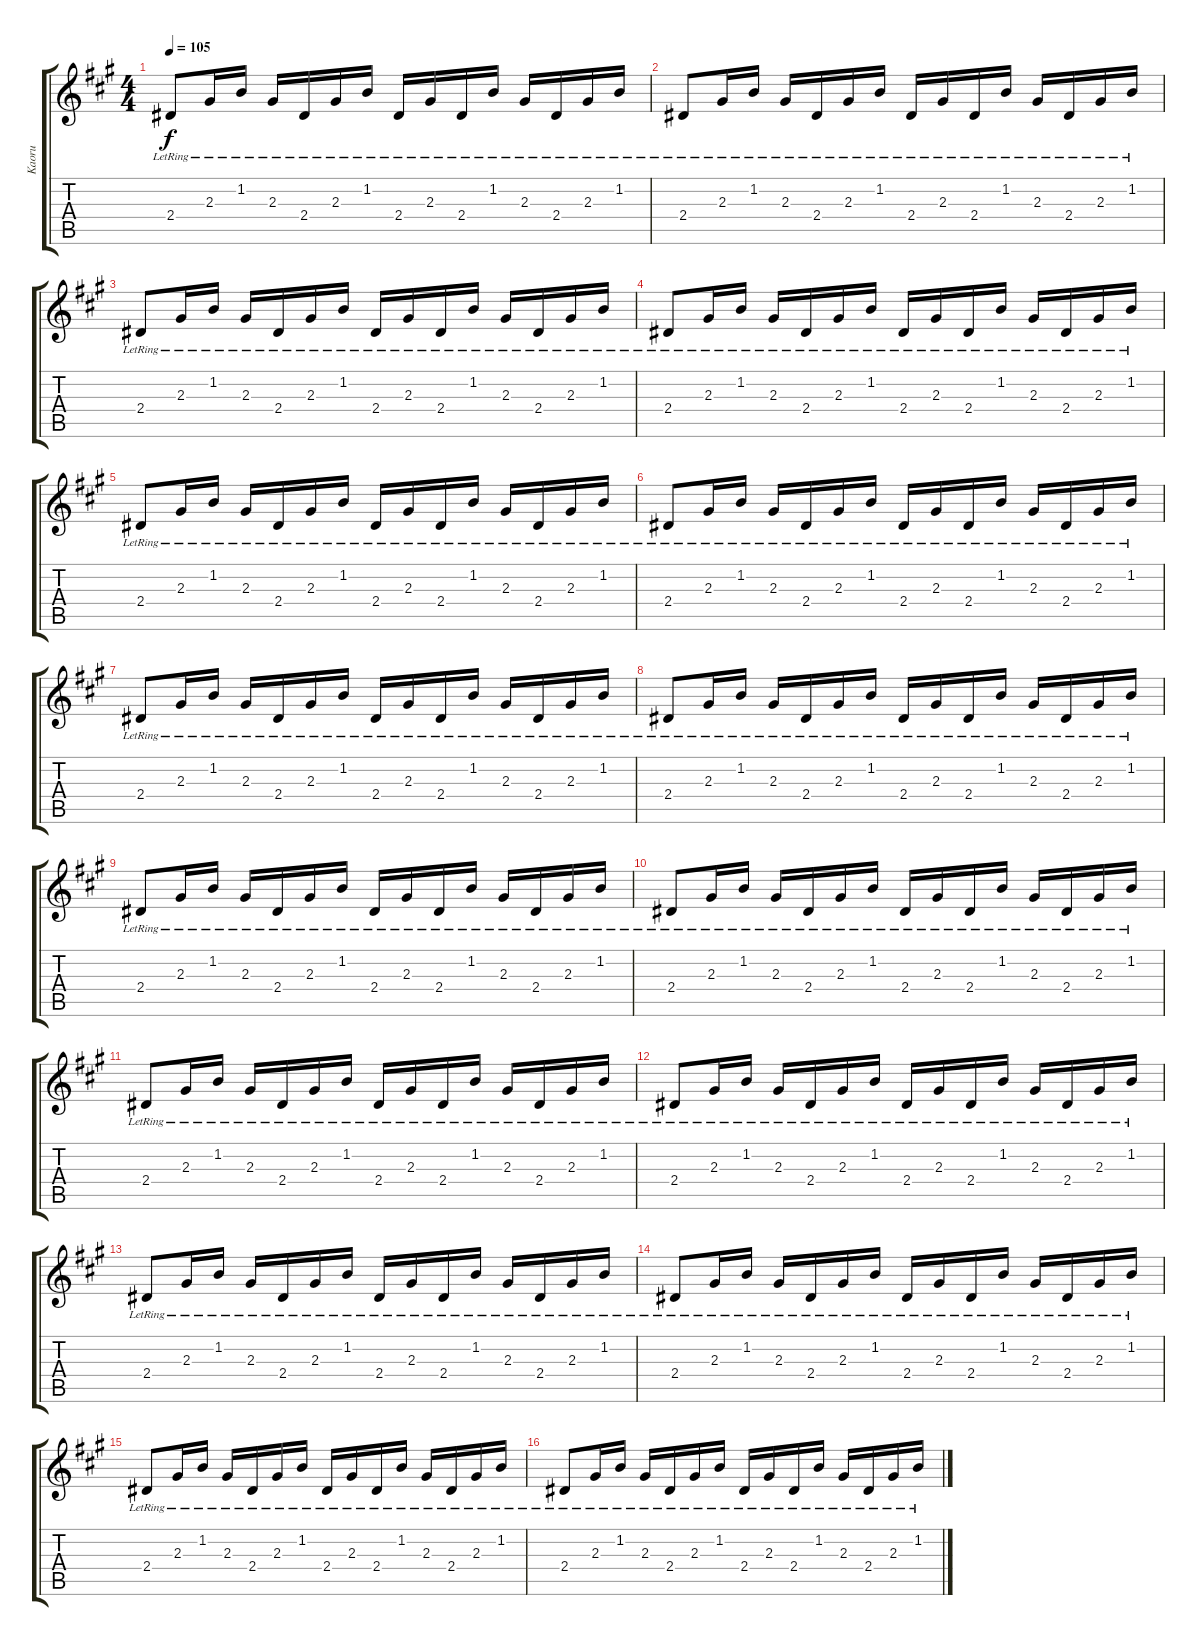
\track ("Kaoru" "Kaoru") {instrument acousticguitarsteel}
\staff {score tabs}
\tuning (Eb4 Bb3 Gb3 Db3 Ab2 Db2) {hide}
\ts (4 4)
\tempo 105
\clef g2
\ks f#minor
2.4{lr}.8{dy f} 2.3{lr}.16 1.2{lr}.16 2.3{lr}.16 2.4{lr}.16 2.3{lr}.16 1.2{lr}.16 2.4{lr}.16 2.3{lr}.16 2.4{lr}.16 1.2{lr}.16 2.3{lr}.16 2.4{lr}.16 2.3{lr}.16 1.2{lr}.16 |
2.4{lr}.8 2.3{lr}.16 1.2{lr}.16 2.3{lr}.16 2.4{lr}.16 2.3{lr}.16 1.2{lr}.16 2.4{lr}.16 2.3{lr}.16 2.4{lr}.16 1.2{lr}.16 2.3{lr}.16 2.4{lr}.16 2.3{lr}.16 1.2{lr}.16 |
2.4{lr}.8 2.3{lr}.16 1.2{lr}.16 2.3{lr}.16 2.4{lr}.16 2.3{lr}.16 1.2{lr}.16 2.4{lr}.16 2.3{lr}.16 2.4{lr}.16 1.2{lr}.16 2.3{lr}.16 2.4{lr}.16 2.3{lr}.16 1.2{lr}.16 |
2.4{lr}.8 2.3{lr}.16 1.2{lr}.16 2.3{lr}.16 2.4{lr}.16 2.3{lr}.16 1.2{lr}.16 2.4{lr}.16 2.3{lr}.16 2.4{lr}.16 1.2{lr}.16 2.3{lr}.16 2.4{lr}.16 2.3{lr}.16 1.2{lr}.16 |
2.4{lr}.8 2.3{lr}.16 1.2{lr}.16 2.3{lr}.16 2.4{lr}.16 2.3{lr}.16 1.2{lr}.16 2.4{lr}.16 2.3{lr}.16 2.4{lr}.16 1.2{lr}.16 2.3{lr}.16 2.4{lr}.16 2.3{lr}.16 1.2{lr}.16 |
2.4{lr}.8 2.3{lr}.16 1.2{lr}.16 2.3{lr}.16 2.4{lr}.16 2.3{lr}.16 1.2{lr}.16 2.4{lr}.16 2.3{lr}.16 2.4{lr}.16 1.2{lr}.16 2.3{lr}.16 2.4{lr}.16 2.3{lr}.16 1.2{lr}.16 |
2.4{lr}.8 2.3{lr}.16 1.2{lr}.16 2.3{lr}.16 2.4{lr}.16 2.3{lr}.16 1.2{lr}.16 2.4{lr}.16 2.3{lr}.16 2.4{lr}.16 1.2{lr}.16 2.3{lr}.16 2.4{lr}.16 2.3{lr}.16 1.2{lr}.16 |
2.4{lr}.8 2.3{lr}.16 1.2{lr}.16 2.3{lr}.16 2.4{lr}.16 2.3{lr}.16 1.2{lr}.16 2.4{lr}.16 2.3{lr}.16 2.4{lr}.16 1.2{lr}.16 2.3{lr}.16 2.4{lr}.16 2.3{lr}.16 1.2{lr}.16 |
2.4{lr}.8 2.3{lr}.16 1.2{lr}.16 2.3{lr}.16 2.4{lr}.16 2.3{lr}.16 1.2{lr}.16 2.4{lr}.16 2.3{lr}.16 2.4{lr}.16 1.2{lr}.16 2.3{lr}.16 2.4{lr}.16 2.3{lr}.16 1.2{lr}.16 |
2.4{lr}.8 2.3{lr}.16 1.2{lr}.16 2.3{lr}.16 2.4{lr}.16 2.3{lr}.16 1.2{lr}.16 2.4{lr}.16 2.3{lr}.16 2.4{lr}.16 1.2{lr}.16 2.3{lr}.16 2.4{lr}.16 2.3{lr}.16 1.2{lr}.16 |
2.4{lr}.8 2.3{lr}.16 1.2{lr}.16 2.3{lr}.16 2.4{lr}.16 2.3{lr}.16 1.2{lr}.16 2.4{lr}.16 2.3{lr}.16 2.4{lr}.16 1.2{lr}.16 2.3{lr}.16 2.4{lr}.16 2.3{lr}.16 1.2{lr}.16 |
2.4{lr}.8 2.3{lr}.16 1.2{lr}.16 2.3{lr}.16 2.4{lr}.16 2.3{lr}.16 1.2{lr}.16 2.4{lr}.16 2.3{lr}.16 2.4{lr}.16 1.2{lr}.16 2.3{lr}.16 2.4{lr}.16 2.3{lr}.16 1.2{lr}.16 |
2.4{lr}.8 2.3{lr}.16 1.2{lr}.16 2.3{lr}.16 2.4{lr}.16 2.3{lr}.16 1.2{lr}.16 2.4{lr}.16 2.3{lr}.16 2.4{lr}.16 1.2{lr}.16 2.3{lr}.16 2.4{lr}.16 2.3{lr}.16 1.2{lr}.16 |
2.4{lr}.8 2.3{lr}.16 1.2{lr}.16 2.3{lr}.16 2.4{lr}.16 2.3{lr}.16 1.2{lr}.16 2.4{lr}.16 2.3{lr}.16 2.4{lr}.16 1.2{lr}.16 2.3{lr}.16 2.4{lr}.16 2.3{lr}.16 1.2{lr}.16 |
2.4{lr}.8 2.3{lr}.16 1.2{lr}.16 2.3{lr}.16 2.4{lr}.16 2.3{lr}.16 1.2{lr}.16 2.4{lr}.16 2.3{lr}.16 2.4{lr}.16 1.2{lr}.16 2.3{lr}.16 2.4{lr}.16 2.3{lr}.16 1.2{lr}.16 |
2.4{lr}.8 2.3{lr}.16 1.2{lr}.16 2.3{lr}.16 2.4{lr}.16 2.3{lr}.16 1.2{lr}.16 2.4{lr}.16 2.3{lr}.16 2.4{lr}.16 1.2{lr}.16 2.3{lr}.16 2.4{lr}.16 2.3{lr}.16 1.2{lr}.16
